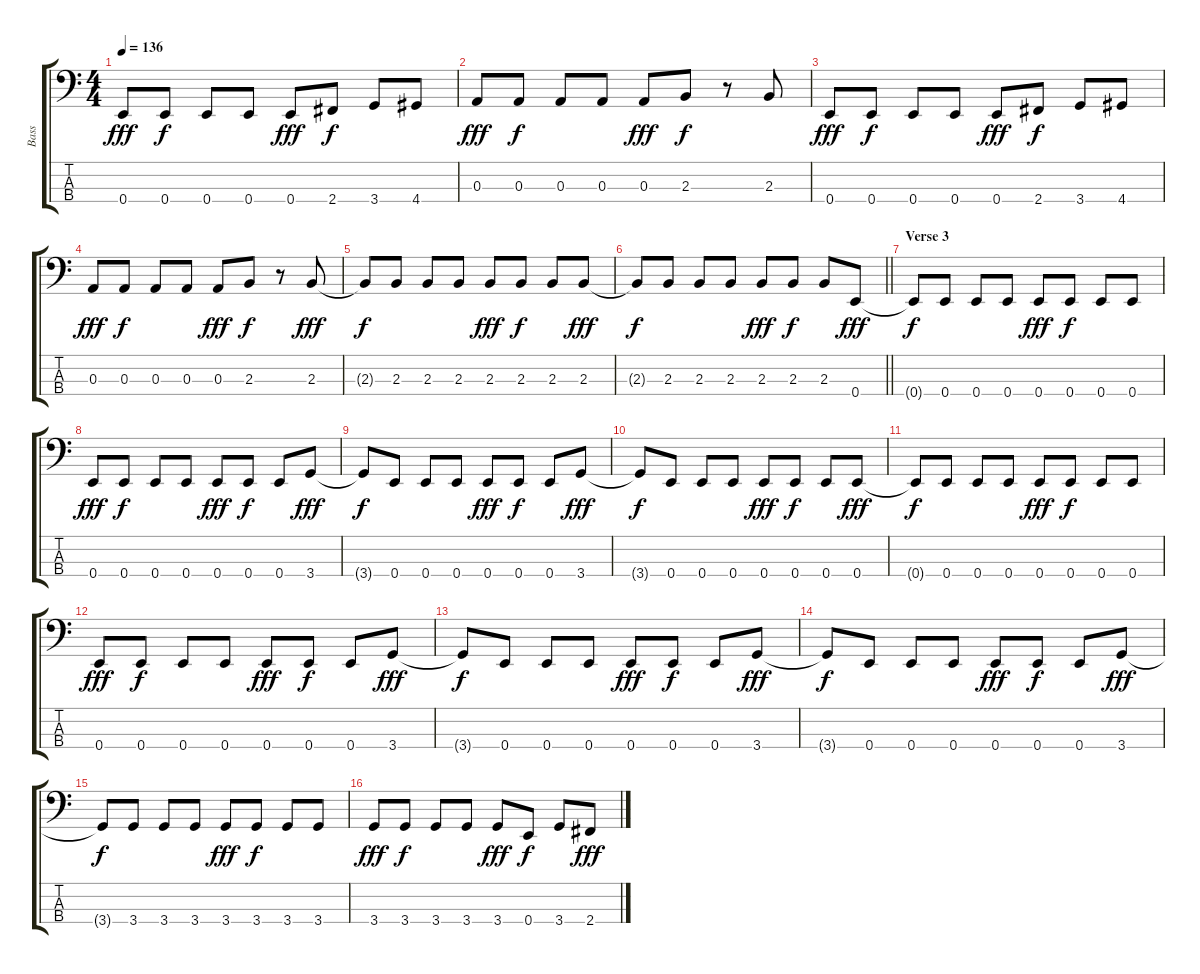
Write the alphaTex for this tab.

\track ("Bass" "Bass") {instrument electricbasspick}
\staff {score tabs}
\tuning (G2 D2 A1 E1) {hide}
\ts (4 4)
\tempo 136
\clef f4
\ks c
0.4.8{dy fff} 0.4.8{dy f} 0.4.8 0.4.8 0.4.8{dy fff} 2.4.8{dy f} 3.4.8 4.4.8 |
0.3.8{dy fff} 0.3.8{dy f} 0.3.8 0.3.8 0.3.8{dy fff} 2.3.8{dy f} r.8 2.3.8 |
0.4.8{dy fff} 0.4.8{dy f} 0.4.8 0.4.8 0.4.8{dy fff} 2.4.8{dy f} 3.4.8 4.4.8 |
0.3.8{dy fff} 0.3.8{dy f} 0.3.8 0.3.8 0.3.8{dy fff} 2.3.8{dy f} r.8 2.3.8{dy fff} |
2.3{t}.8{dy f} 2.3.8 2.3.8 2.3.8 2.3.8{dy fff} 2.3.8{dy f} 2.3.8 2.3.8{dy fff} |
\barLineRight lightlight
2.3{t}.8{dy f} 2.3.8 2.3.8 2.3.8 2.3.8{dy fff} 2.3.8{dy f} 2.3.8 0.4.8{dy fff} |
\section ("" "Verse 3")
0.4{t}.8{dy f} 0.4.8 0.4.8 0.4.8 0.4.8{dy fff} 0.4.8{dy f} 0.4.8 0.4.8 |
0.4.8{dy fff} 0.4.8{dy f} 0.4.8 0.4.8 0.4.8{dy fff} 0.4.8{dy f} 0.4.8 3.4.8{dy fff} |
3.4{t}.8{dy f} 0.4.8 0.4.8 0.4.8 0.4.8{dy fff} 0.4.8{dy f} 0.4.8 3.4.8{dy fff} |
3.4{t}.8{dy f} 0.4.8 0.4.8 0.4.8 0.4.8{dy fff} 0.4.8{dy f} 0.4.8 0.4.8{dy fff} |
0.4{t}.8{dy f} 0.4.8 0.4.8 0.4.8 0.4.8{dy fff} 0.4.8{dy f} 0.4.8 0.4.8 |
0.4.8{dy fff} 0.4.8{dy f} 0.4.8 0.4.8 0.4.8{dy fff} 0.4.8{dy f} 0.4.8 3.4.8{dy fff} |
3.4{t}.8{dy f} 0.4.8 0.4.8 0.4.8 0.4.8{dy fff} 0.4.8{dy f} 0.4.8 3.4.8{dy fff} |
3.4{t}.8{dy f} 0.4.8 0.4.8 0.4.8 0.4.8{dy fff} 0.4.8{dy f} 0.4.8 3.4.8{dy fff} |
3.4{t}.8{dy f} 3.4.8 3.4.8 3.4.8 3.4.8{dy fff} 3.4.8{dy f} 3.4.8 3.4.8 |
3.4.8{dy fff} 3.4.8{dy f} 3.4.8 3.4.8 3.4.8{dy fff} 0.4.8{dy f} 3.4.8 2.4.8{dy fff}
